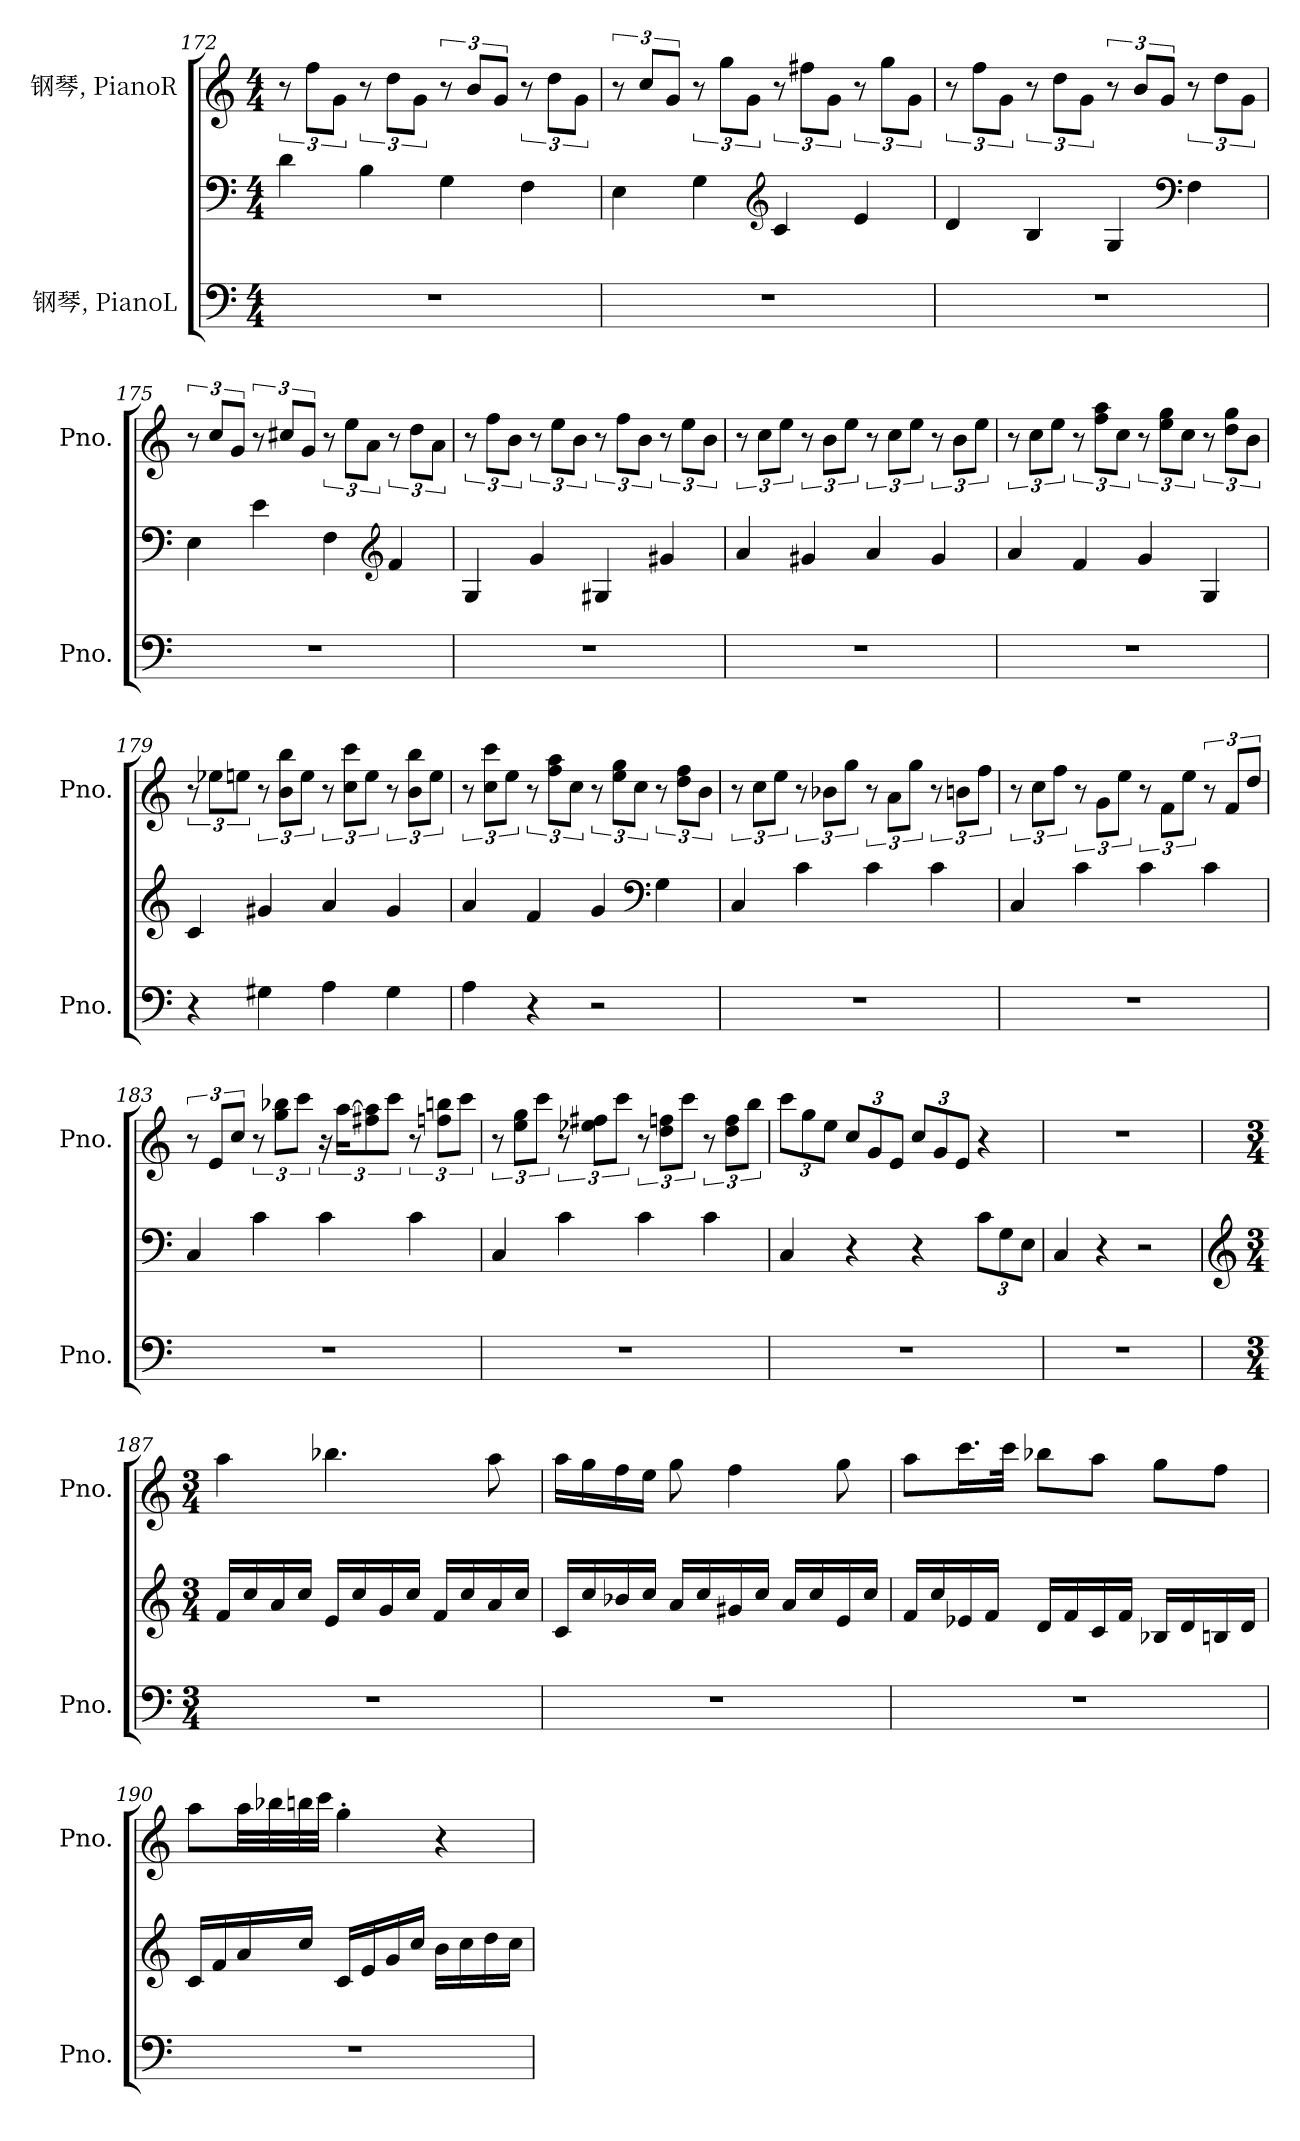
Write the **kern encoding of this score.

**kern	**kern	**kern
*part2	*part2	*part1
*staff3	*staff2	*staff1
*I"钢琴, PianoL	*	*I"钢琴, PianoR
*I'Pno.	*	*I'Pno.
!!LO:LB:g=z
*clefF4	*clefF4	*clefG2
*k[]	*k[]	*k[]
*M4/4	*M4/4	*M4/4
=172	=172	=172
1r	4d\	12r
.	.	12ff\L
.	.	12g\J
.	4B\	12r
.	.	12dd\L
.	.	12g\J
.	4G\	12r
.	.	12b/L
.	.	12g/J
.	4F\	12r
.	.	12dd\L
.	.	12g\J
=173	=173	=173
1r	4E\	12r
.	.	12cc/L
.	.	12g/J
.	4G\	12r
.	.	12gg\L
.	.	12g\J
*	*clefG2	*
.	4c/	12r
.	.	12ff#X\L
.	.	12g\J
.	4e/	12r
.	.	12gg\L
.	.	12g\J
=174	=174	=174
1r	4d/	12r
.	.	12ff\L
.	.	12g\J
.	4B/	12r
.	.	12dd\L
.	.	12g\J
.	4G/	12r
.	.	12b/L
.	.	12g/J
*	*clefF4	*
.	4F\	12r
.	.	12dd\L
.	.	12g\J
!!LO:LB:g=z
=175	=175	=175
1r	4E\	12r
.	.	12cc/L
.	.	12g/J
.	4e\	12r
.	.	12cc#X/L
.	.	12g/J
.	4F\	12r
.	.	12ee\L
.	.	12a\J
*	*clefG2	*
.	4f/	12r
.	.	12dd\L
.	.	12a\J
=176	=176	=176
1r	4G/	12r
.	.	12ff\L
.	.	12b\J
.	4g/	12r
.	.	12ee\L
.	.	12b\J
.	4G#X/	12r
.	.	12ff\L
.	.	12b\J
.	4g#X/	12r
.	.	12ee\L
.	.	12b\J
=177	=177	=177
1r	4a/	12r
.	.	12cc\L
.	.	12ee\J
.	4g#X/	12r
.	.	12b\L
.	.	12ee\J
.	4a/	12r
.	.	12cc\L
.	.	12ee\J
.	4g#/	12r
.	.	12b\L
.	.	12ee\J
!!LO:PB:g=z
=178	=178	=178
1r	4a/	12r
.	.	12cc\L
.	.	12ee\J
.	4f/	12r
.	.	12ff\ 12aa\L
.	.	12cc\J
.	4g/	12r
.	.	12ee\ 12gg\L
.	.	12cc\J
.	4G/	12r
.	.	12dd\ 12gg\L
.	.	12b\J
=179	=179	=179
4r	4c/	12r
.	.	12ee-X\L
.	.	12een\J
4G#X\	4g#X/	12r
.	.	12b\ 12bb\L
.	.	12ee\J
4A\	4a/	12r
.	.	12cc\ 12ccc\L
.	.	12ee\J
4G#\	4g#/	12r
.	.	12b\ 12bb\L
.	.	12ee\J
=180	=180	=180
4A\	4a/	12r
.	.	12cc\ 12ccc\L
.	.	12ee\J
4r	4f/	12r
.	.	12ff\ 12aa\L
.	.	12cc\J
2r	4g/	12r
.	.	12ee\ 12gg\L
.	.	12cc\J
*	*clefF4	*
.	4G\	12r
.	.	12dd\ 12ff\L
.	.	12b\J
!!LO:LB:g=z
=181	=181	=181
1r	4C/	12r
.	.	12cc\L
.	.	12ee\J
.	4c\	12r
.	.	12b-X\L
.	.	12gg\J
.	4c\	12r
.	.	12a\L
.	.	12gg\J
.	4c\	12r
.	.	12bn\L
.	.	12ff\J
=182	=182	=182
1r	4C/	12r
.	.	12cc\L
.	.	12ff\J
.	4c\	12r
.	.	12g\L
.	.	12ee\J
.	4c\	12r
.	.	12f\L
.	.	12ee\J
.	4c\	12r
.	.	12f/L
.	.	12dd/J
=183	=183	=183
1r	4C/	12r
.	.	12e/L
.	.	12cc/J
.	4c\	12r
.	.	12gg\ 12bb-X\L
.	.	12ccc\J
.	4c\	24r
.	.	[24aa\KL
.	.	12ff#X\ 12aa\]
.	.	12ccc\J
.	4c\	12r
.	.	12ffn\ 12bbn\L
.	.	12ccc\J
!!LO:LB:g=z
=184	=184	=184
1r	4C/	12r
.	.	12ee\ 12gg\L
.	.	12ccc\J
.	4c\	12r
.	.	12ee-X\ 12ff#X\L
.	.	12ccc\J
.	4c\	12r
.	.	12dd\ 12ffn\L
.	.	12ccc\J
.	4c\	12r
.	.	12dd\ 12ff\L
.	.	12bb\J
=185	=185	=185
*	*	*Xbrackettup
1r	4C/	12ccc\L
.	.	12gg\
.	.	12ee\J
.	4r	12cc/L
.	.	12g/
.	.	12e/J
.	4r	12cc/L
.	.	12g/
.	.	12e/J
*	*Xbrackettup	*
.	12c\L	4r
.	12G\	.
.	12E\J	.
=186	=186	=186
1r	4C/	1r
.	4r	.
.	2r	.
!!LO:LB:g=z
=187	=187	=187
*	*clefG2	*
*M3/4	*M3/4	*M3/4
2.r	16f/LL	4aa\
.	16cc/	.
.	16a/	.
.	16cc/JJ	.
.	16e/LL	4.bb-X\
.	16cc/	.
.	16g/	.
.	16cc/JJ	.
.	16f/LL	.
.	16cc/	.
.	16a/	8aa\
.	16cc/JJ	.
=188	=188	=188
2.r	16c/LL	16aa\LL
.	16cc/	16gg\
.	16b-X/	16ff\
.	16cc/JJ	16ee\JJ
.	16a/LL	8gg\
.	16cc/	.
.	16g#X/	4ff\
.	16cc/JJ	.
.	16a/LL	.
.	16cc/	.
.	16e/	8gg\
.	16cc/JJ	.
=189	=189	=189
2.r	16f/LL	8aa\L
.	16cc/	.
.	16e-X/	16.ccc\L
.	16f/JJ	.
.	.	32ccc\JJk
.	16d/LL	8bb-X\L
.	16f/	.
.	16c/	8aa\J
.	16f/JJ	.
.	16B-X/LL	8gg\L
.	16d/	.
.	16Bn/	8ff\J
.	16d/JJ	.
!!LO:PB:g=z
=190	=190	=190
2.r	16c/LL	8aa\L
.	16f/	.
.	16a/	32aa\LL
.	.	32bb-X\
.	16cc/JJ	32bbn\
.	.	32ccc\JJJ
.	16c/LL	4gg'\
.	16e/	.
.	16g/	.
.	16cc/JJ	.
.	16b\LL	4r
.	16cc\	.
.	16dd\	.
.	16cc\JJ	.
=	=	=
*-	*-	*-
